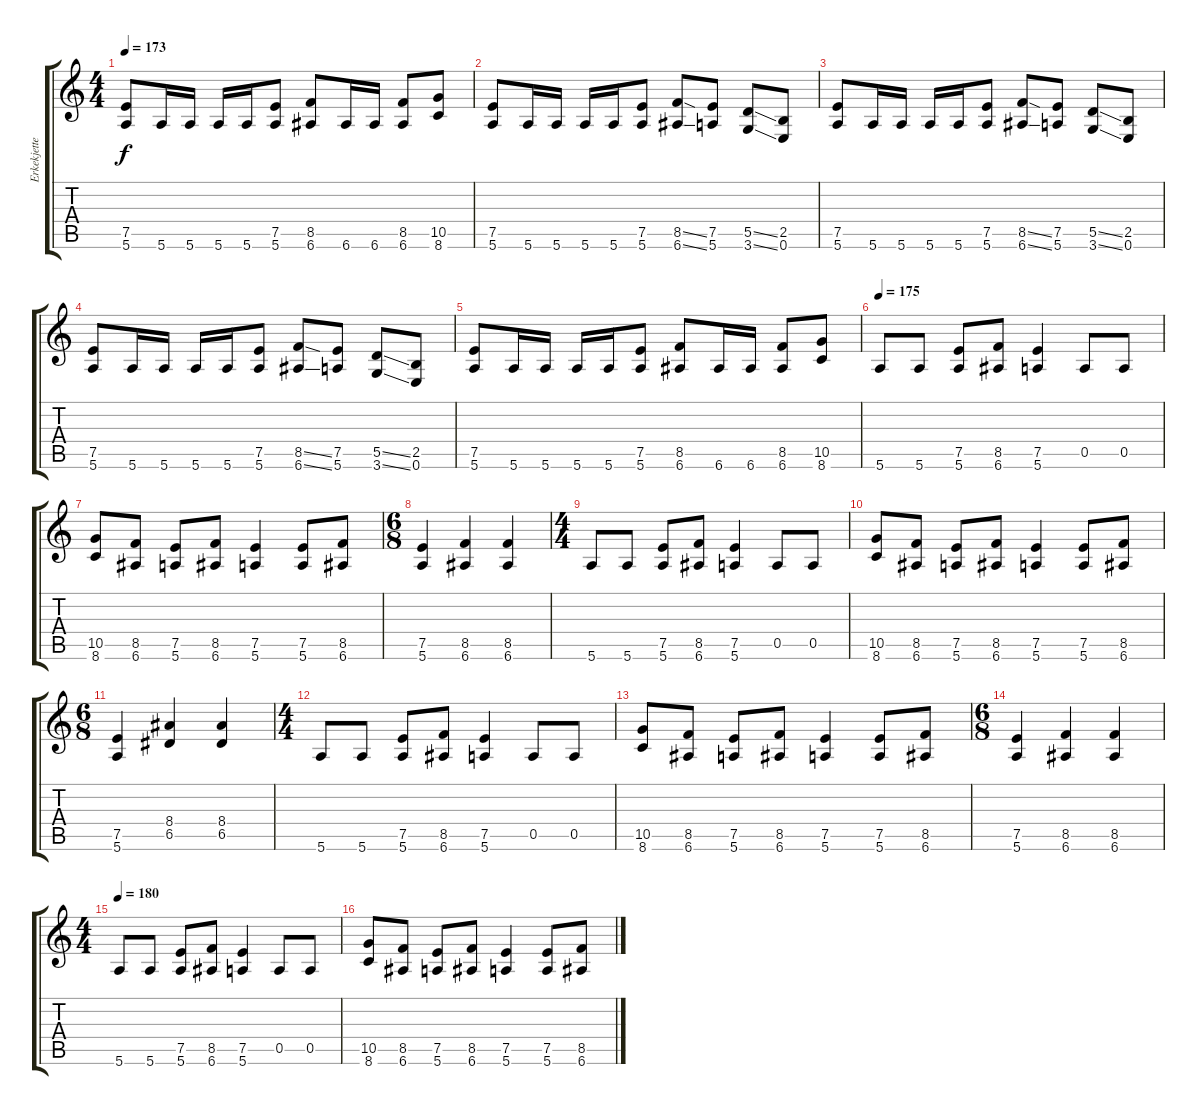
\track ("Erkekjetter Silenoz" "Erkekjette") {instrument distortionguitar}
\staff {score tabs}
\tuning (E4 B3 G3 D3 A2 E2) {hide}
\ts (4 4)
\tempo 173
\clef g2
\ks c
(7.5 5.6).8{dy f} 5.6.16 5.6.16 5.6.16 5.6.16 (7.5 5.6).8 (8.5 6.6).8 6.6.16 6.6.16 (8.5 6.6).8 (10.5 8.6).8 |
(7.5 5.6).8 5.6.16 5.6.16 5.6.16 5.6.16 (7.5 5.6).8 (8.5{ss} 6.6{ss}).8 (7.5 5.6).8 (5.5{ss} 3.6{ss}).8 (2.5 0.6).8 |
(7.5 5.6).8 5.6.16 5.6.16 5.6.16 5.6.16 (7.5 5.6).8 (8.5{ss} 6.6{ss}).8 (7.5 5.6).8 (5.5{ss} 3.6{ss}).8 (2.5 0.6).8 |
(7.5 5.6).8 5.6.16 5.6.16 5.6.16 5.6.16 (7.5 5.6).8 (8.5{ss} 6.6{ss}).8 (7.5 5.6).8 (5.5{ss} 3.6{ss}).8 (2.5 0.6).8 |
(7.5 5.6).8 5.6.16 5.6.16 5.6.16 5.6.16 (7.5 5.6).8 (8.5 6.6).8 6.6.16 6.6.16 (8.5 6.6).8 (10.5 8.6).8 |
\tempo 175
5.6.8 5.6.8 (7.5 5.6).8 (8.5 6.6).8 (7.5 5.6).4 0.5.8 0.5.8 |
(10.5 8.6).8 (8.5 6.6).8 (7.5 5.6).8 (8.5 6.6).8 (7.5 5.6).4 (7.5 5.6).8 (8.5 6.6).8 |
\ts (6 8)
(7.5 5.6).4 (8.5 6.6).4 (8.5 6.6).4 |
\ts (4 4)
5.6.8 5.6.8 (7.5 5.6).8 (8.5 6.6).8 (7.5 5.6).4 0.5.8 0.5.8 |
(10.5 8.6).8 (8.5 6.6).8 (7.5 5.6).8 (8.5 6.6).8 (7.5 5.6).4 (7.5 5.6).8 (8.5 6.6).8 |
\ts (6 8)
(7.5 5.6).4 (8.4 6.5).4 (8.4 6.5).4 |
\ts (4 4)
5.6.8 5.6.8 (7.5 5.6).8 (8.5 6.6).8 (7.5 5.6).4 0.5.8 0.5.8 |
(10.5 8.6).8 (8.5 6.6).8 (7.5 5.6).8 (8.5 6.6).8 (7.5 5.6).4 (7.5 5.6).8 (8.5 6.6).8 |
\ts (6 8)
(7.5 5.6).4 (8.5 6.6).4 (8.5 6.6).4 |
\ts (4 4)
\tempo 180
5.6.8 5.6.8 (7.5 5.6).8 (8.5 6.6).8 (7.5 5.6).4 0.5.8 0.5.8 |
(10.5 8.6).8 (8.5 6.6).8 (7.5 5.6).8 (8.5 6.6).8 (7.5 5.6).4 (7.5 5.6).8 (8.5 6.6).8
